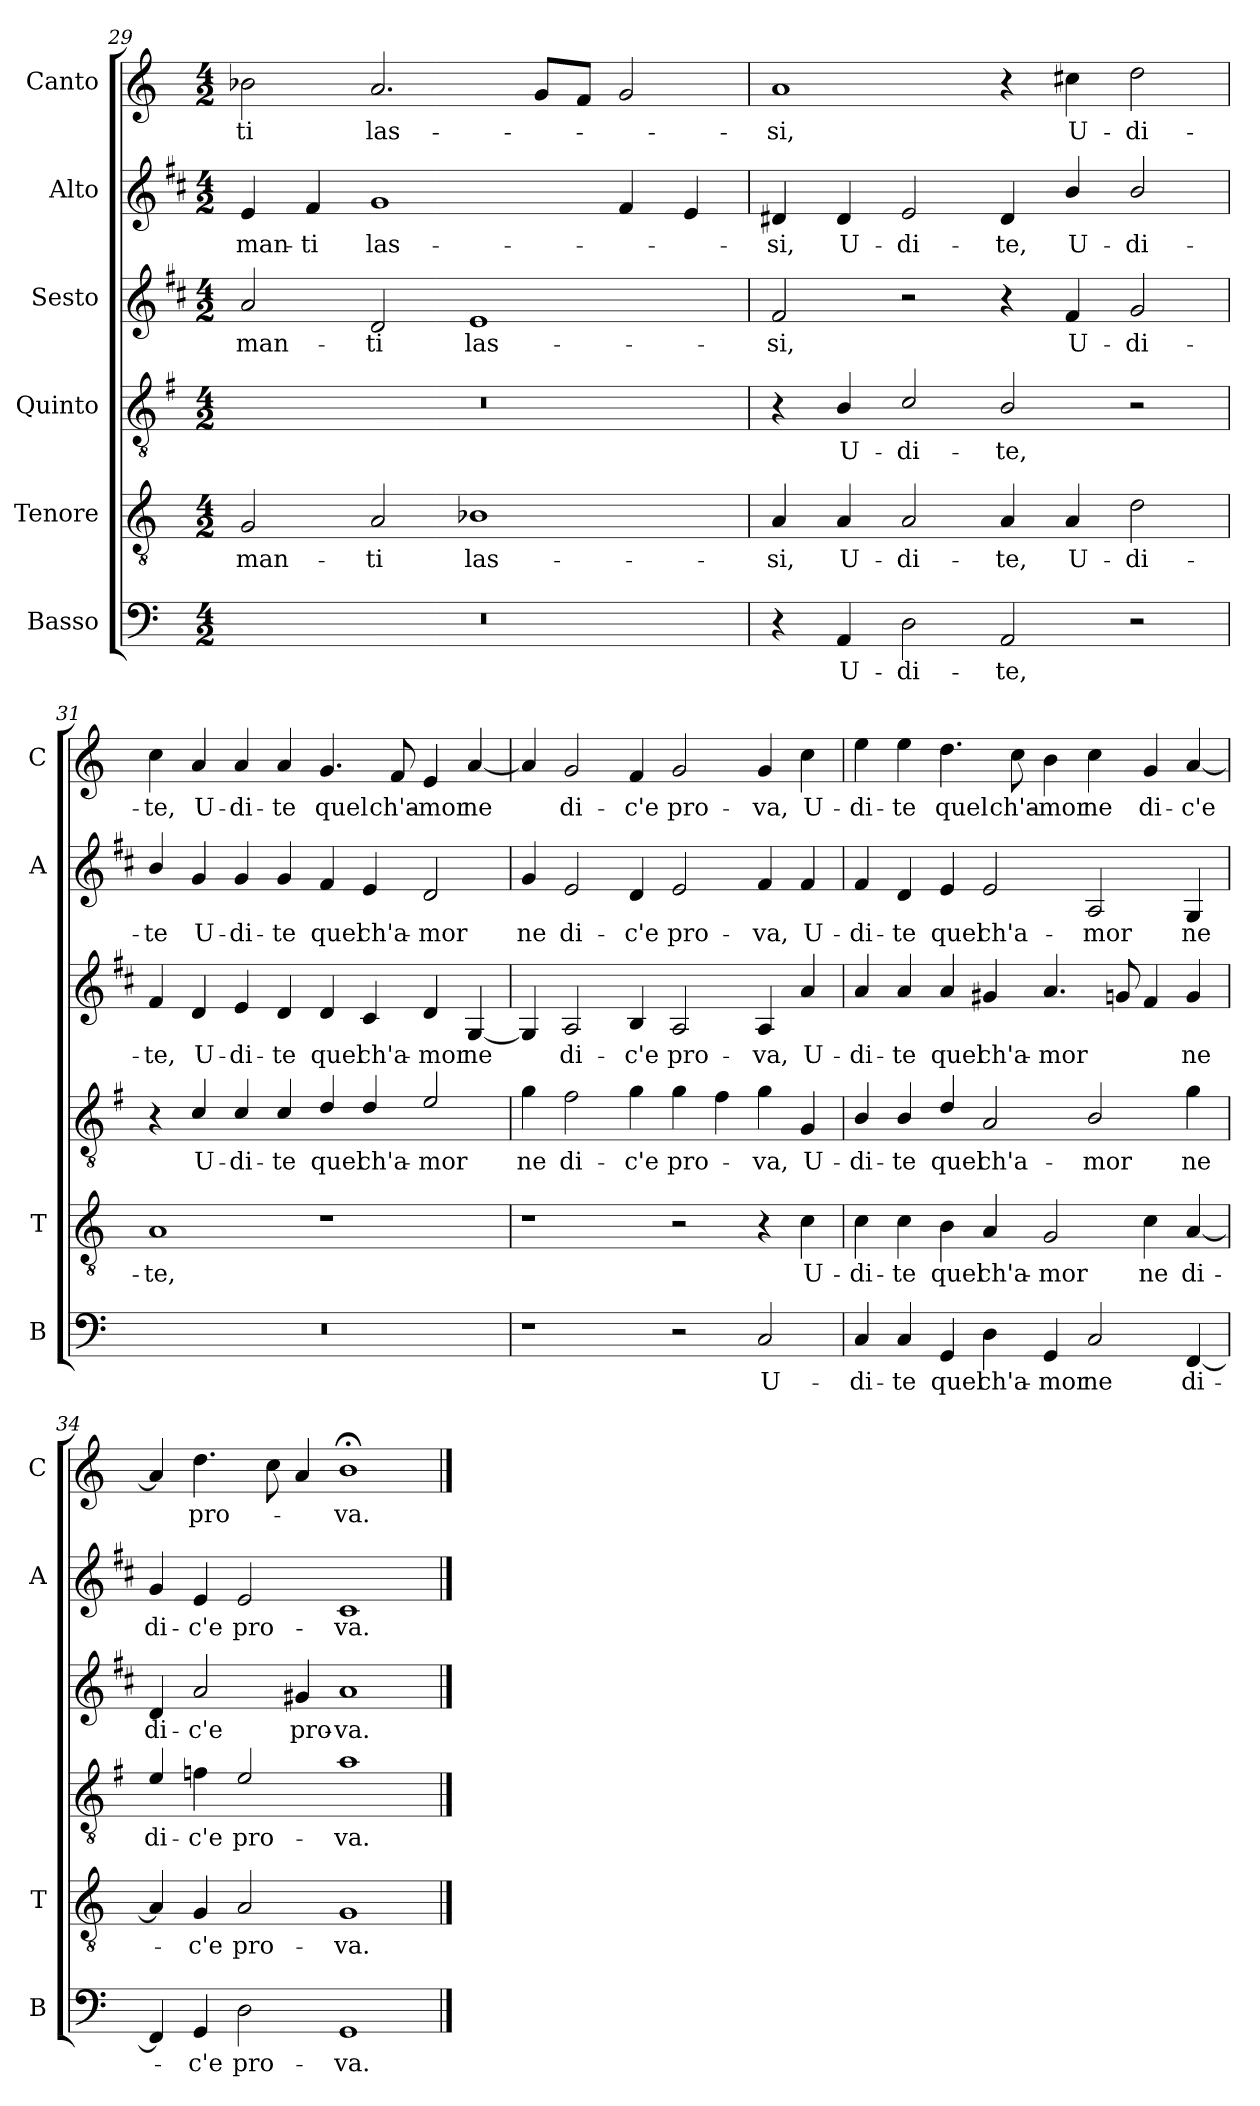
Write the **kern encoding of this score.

**kern	**text	**kern	**text	**kern	**text	**kern	**text	**kern	**text	**kern	**text
*part6	*part6	*part5	*part5	*part4	*part4	*part3	*part3	*part2	*part2	*part1	*part1
*staff6	*staff6	*staff5	*staff5	*staff4	*staff4	*staff3	*staff3	*staff2	*staff2	*staff1	*staff1
*I"Basso	*	*I"Tenore	*	*I"Quinto	*	*I"Sesto	*	*I"Alto	*	*I"Canto	*
*I'B	*	*I'T	*	*	*	*	*	*I'A	*	*I'C	*
*clefF4	*	*clefGv2	*	*clefGv2	*	*clefG2	*	*clefG2	*	*clefG2	*
*	*	*	*	*ITrd4c7	*	*ITrd1c2	*	*ITrd1c2	*	*	*
*k[]	*	*k[]	*	*k[]	*	*k[]	*	*k[]	*	*k[]	*
*C:	*	*C:	*	*C:	*	*C:	*	*C:	*	*C:	*
*M4/2	*	*M4/2	*	*M4/2	*	*M4/2	*	*M4/2	*	*M4/2	*
=29	=29	=29	=29	=29	=29	=29	=29	=29	=29	=29	=29
!	!	!	!LO:LY:b	!	!	!	!LO:LY:b	!	!LO:LY:b	!	!LO:LY:b
0r	.	2G/	-man-	0r	.	2g/	-man-	4d/	-man-	2b-X\	-ti
!	!	!	!	!	!	!	!	!	!LO:LY:b	!	!
.	.	.	.	.	.	.	.	4e/	-ti	.	.
!	!	!	!LO:LY:b	!	!	!	!LO:LY:b	!	!LO:LY:b	!	!LO:LY:b
.	.	2A/	-ti	.	.	2c/	-ti	1f	las-	2.a/	las-
!	!	!	!LO:LY:b	!	!	!	!LO:LY:b	!	!	!	!
.	.	1B-X	las-	.	.	1d	las-	.	.	.	.
.	.	.	.	.	.	.	.	.	.	8g/L	.
.	.	.	.	.	.	.	.	.	.	8f/J	.
.	.	.	.	.	.	.	.	4e/	.	2g/	.
.	.	.	.	.	.	.	.	4d/	.	.	.
=30	=30	=30	=30	=30	=30	=30	=30	=30	=30	=30	=30
!	!	!	!LO:LY:b	!	!	!	!LO:LY:b	!	!LO:LY:b	!	!LO:LY:b
4r	.	4A/	-si,	4r	.	2e/	-si,	4c#X/	-si,	1a	-si,
!	!LO:LY:b	!	!LO:LY:b	!	!LO:LY:b	!	!	!	!LO:LY:b	!	!
4AA/	U-	4A/	U-	4E/	U-	.	.	4c#/	U-	.	.
!	!LO:LY:b	!	!LO:LY:b	!	!LO:LY:b	!	!	!	!LO:LY:b	!	!
2D\	-di-	2A/	-di-	2F/	-di-	2r	.	2d/	-di-	.	.
!	!LO:LY:b	!	!LO:LY:b	!	!LO:LY:b	!	!	!	!LO:LY:b	!	!
2AA/	-te,	4A/	-te,	2E/	-te,	4r	.	4c#/	-te,	4r	.
!	!	!	!LO:LY:b	!	!	!	!LO:LY:b	!	!LO:LY:b	!	!LO:LY:b
.	.	4A/	U-	.	.	4e/	U-	4a/	U-	4cc#X\	U-
!	!	!	!LO:LY:b	!	!	!	!LO:LY:b	!	!LO:LY:b	!	!LO:LY:b
2r	.	2d\	-di-	2r	.	2f/	-di-	2a/	-di-	2dd\	-di-
!!LO:LB:g=z
=31	=31	=31	=31	=31	=31	=31	=31	=31	=31	=31	=31
!	!	!	!LO:LY:b	!	!	!	!LO:LY:b	!	!LO:LY:b	!	!LO:LY:b
0r	.	1A	-te,	4r	.	4e/	-te,	4a/	-te	4cc\	-te,
!	!	!	!	!	!LO:LY:b	!	!LO:LY:b	!	!LO:LY:b	!	!LO:LY:b
.	.	.	.	4F/	U-	4c/	U-	4f/	U-	4a/	U-
!	!	!	!	!	!LO:LY:b	!	!LO:LY:b	!	!LO:LY:b	!	!LO:LY:b
.	.	.	.	4F/	-di-	4d/	-di-	4f/	-di-	4a/	-di-
!	!	!	!	!	!LO:LY:b	!	!LO:LY:b	!	!LO:LY:b	!	!LO:LY:b
.	.	.	.	4F/	-te	4c/	-te	4f/	-te	4a/	-te
!	!	!	!	!	!LO:LY:b	!	!LO:LY:b	!	!LO:LY:b	!	!LO:LY:b
.	.	1r	.	4G/	quel	4c/	quel	4e/	quel	4.g/	quel
!	!	!	!	!	!LO:LY:b	!	!LO:LY:b	!	!LO:LY:b	!	!
.	.	.	.	4G/	ch'a-	4B/	ch'a-	4d/	ch'a-	.	.
!	!	!	!	!	!	!	!	!	!	!	!LO:LY:b
.	.	.	.	.	.	.	.	.	.	8f/	ch'a-
!	!	!	!	!	!LO:LY:b	!	!LO:LY:b	!	!LO:LY:b	!	!LO:LY:b
.	.	.	.	2A/	-mor	4c/	-mor	2c/	-mor	4e/	-mor
!	!	!	!	!	!	!	!LO:LY:b	!	!	!	!LO:LY:b
.	.	.	.	.	.	[4F/	ne	.	.	[4a/	ne
=32	=32	=32	=32	=32	=32	=32	=32	=32	=32	=32	=32
!	!	!	!	!	!LO:LY:b	!	!	!	!LO:LY:b	!	!
1r	.	1r	.	4c\	ne	4F/]	.	4f/	ne	4a/]	.
!	!	!	!	!	!LO:LY:b	!	!LO:LY:b	!	!LO:LY:b	!	!LO:LY:b
.	.	.	.	2B\	di-	2G/	di-	2d/	di-	2g/	di-
!	!	!	!	!	!LO:LY:b	!	!LO:LY:b	!	!LO:LY:b	!	!LO:LY:b
.	.	.	.	4c\	-c'e	4A/	-c'e	4c/	-c'e	4f/	-c'e
!	!	!	!	!	!LO:LY:b	!	!LO:LY:b	!	!LO:LY:b	!	!LO:LY:b
2r	.	2r	.	4c\	pro-	2G/	pro-	2d/	pro-	2g/	pro-
.	.	.	.	4B\	.	.	.	.	.	.	.
!	!LO:LY:b	!	!	!	!LO:LY:b	!	!LO:LY:b	!	!LO:LY:b	!	!LO:LY:b
2C/	U-	4r	.	4c\	-va,	4G/	-va,	4e/	-va,	4g/	-va,
!	!	!	!LO:LY:b	!	!LO:LY:b	!	!LO:LY:b	!	!LO:LY:b	!	!LO:LY:b
.	.	4c\	U-	4C/	U-	4g/	U-	4e/	U-	4cc\	U-
=33	=33	=33	=33	=33	=33	=33	=33	=33	=33	=33	=33
!	!LO:LY:b	!	!LO:LY:b	!	!LO:LY:b	!	!LO:LY:b	!	!LO:LY:b	!	!LO:LY:b
4C/	-di-	4c\	-di-	4E/	-di-	4g/	-di-	4e/	-di-	4ee\	-di-
!	!LO:LY:b	!	!LO:LY:b	!	!LO:LY:b	!	!LO:LY:b	!	!LO:LY:b	!	!LO:LY:b
4C/	-te	4c\	-te	4E/	-te	4g/	-te	4c/	-te	4ee\	-te
!	!LO:LY:b	!	!LO:LY:b	!	!LO:LY:b	!	!LO:LY:b	!	!LO:LY:b	!	!LO:LY:b
4GG/	quel	4B\	quel	4G/	quel	4g/	quel	4d/	quel	4.dd\	quel
!	!LO:LY:b	!	!LO:LY:b	!	!LO:LY:b	!	!LO:LY:b	!	!LO:LY:b	!	!
4D\	ch'a-	4A/	ch'a-	2D/	ch'a-	4f#X/	ch'a-	2d/	ch'a-	.	.
!	!	!	!	!	!	!	!	!	!	!	!LO:LY:b
.	.	.	.	.	.	.	.	.	.	8cc\	ch'a-
!	!LO:LY:b	!	!LO:LY:b	!	!	!	!LO:LY:b	!	!	!	!LO:LY:b
4GG/	-mor	2G/	-mor	.	.	4.g/	-mor	.	.	4b\	-mor
!	!LO:LY:b	!	!	!	!LO:LY:b	!	!	!	!LO:LY:b	!	!LO:LY:b
2C/	ne	.	.	2E/	-mor	.	.	2G/	-mor	4cc\	ne
.	.	.	.	.	.	8fn/	.	.	.	.	.
!	!	!	!LO:LY:b	!	!	!	!	!	!	!	!LO:LY:b
.	.	4c\	ne	.	.	4e/	.	.	.	4g/	di-
!	!LO:LY:b	!	!LO:LY:b	!	!LO:LY:b	!	!LO:LY:b	!	!LO:LY:b	!	!LO:LY:b
[4FF/	di-	[4A/	di-	4c\	ne	4f/	ne	4F/	ne	[4a/	-c'e
=34	=34	=34	=34	=34	=34	=34	=34	=34	=34	=34	=34
!	!	!	!	!	!LO:LY:b	!	!LO:LY:b	!	!LO:LY:b	!	!
4FF/]	.	4A/]	.	4A/	di-	4c/	di-	4f/	di-	4a/]	.
!	!LO:LY:b	!	!LO:LY:b	!	!LO:LY:b	!	!LO:LY:b	!	!LO:LY:b	!	!LO:LY:b
4GG/	-c'e	4G/	-c'e	4B-X\	-c'e	2g/	-c'e	4d/	-c'e	4.dd\	pro-
!	!LO:LY:b	!	!LO:LY:b	!	!LO:LY:b	!	!	!	!LO:LY:b	!	!
2D\	pro-	2A/	pro-	2A/	pro-	.	.	2d/	pro-	.	.
.	.	.	.	.	.	.	.	.	.	8cc\	.
!	!	!	!	!	!	!	!LO:LY:b	!	!	!	!
.	.	.	.	.	.	4f#X/	pro-	.	.	4a/	.
!	!LO:LY:b	!	!LO:LY:b	!	!LO:LY:b	!	!LO:LY:b	!	!LO:LY:b	!	!LO:LY:b
1GG	-va.	1G	-va.	1d	-va.	1g	-va.	1B	-va.	1b;<	-va.
==	==	==	==	==	==	==	==	==	==	==	==
*-	*-	*-	*-	*-	*-	*-	*-	*-	*-	*-	*-
